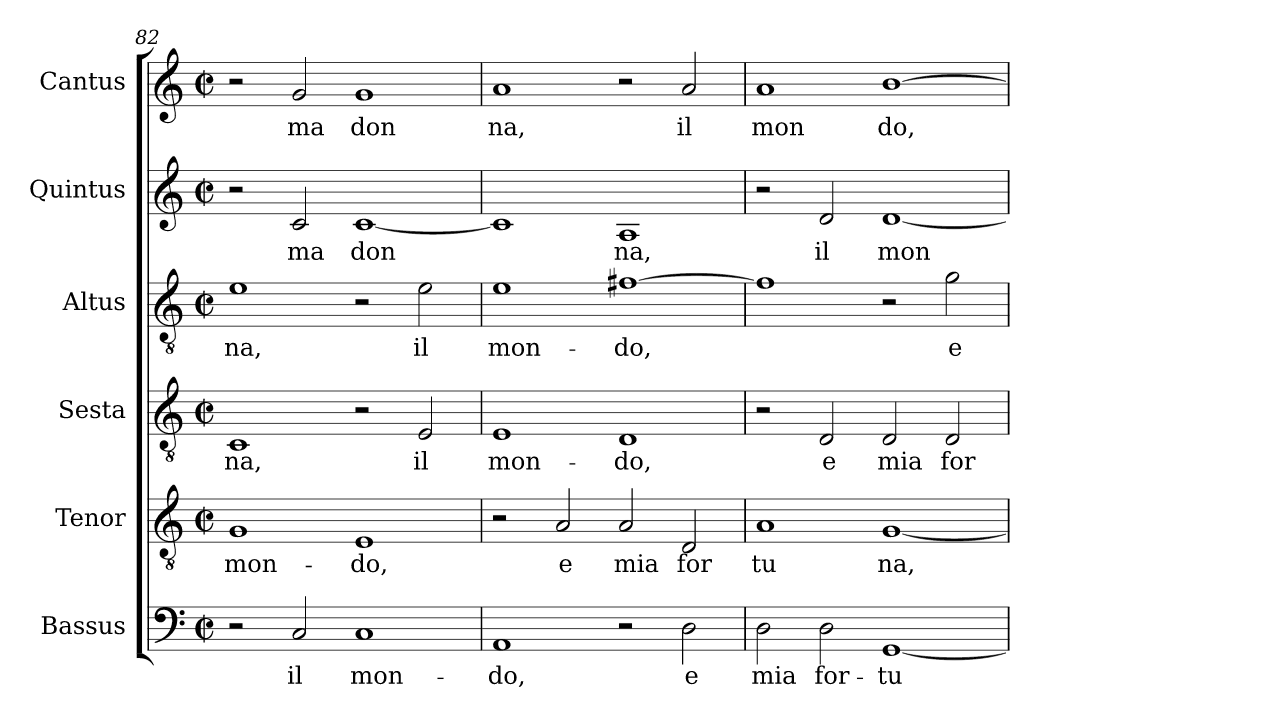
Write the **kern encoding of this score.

**kern	**text	**kern	**text	**kern	**text	**kern	**text	**kern	**text	**kern	**text
*part6	*part6	*part5	*part5	*part4	*part4	*part3	*part3	*part2	*part2	*part1	*part1
*staff6	*staff6	*staff5	*staff5	*staff4	*staff4	*staff3	*staff3	*staff2	*staff2	*staff1	*staff1
*I"Bassus	*	*I"Tenor	*	*I"Sesta	*	*I"Altus	*	*I"Quintus	*	*I"Cantus	*
*I'Bassus	*	*I'Tenor	*	*I'Sesta	*	*I'Altus	*	*I'Quintus	*	*I'Cantus	*
*clefF4	*	*clefGv2	*	*clefGv2	*	*clefGv2	*	*clefG2	*	*clefG2	*
*k[]	*	*k[]	*	*k[]	*	*k[]	*	*k[]	*	*k[]	*
*C:	*	*C:	*	*C:	*	*C:	*	*C:	*	*C:	*
*M2/2	*	*M2/2	*	*M2/2	*	*M2/2	*	*M2/2	*	*M2/2	*
*met(c|)	*	*met(c|)	*	*met(c|)	*	*met(c|)	*	*met(c|)	*	*met(c|)	*
=82	=82	=82	=82	=82	=82	=82	=82	=82	=82	=82	=82
!	!	!	!LO:LY:b:cj	!	!LO:LY:b:cj	!	!LO:LY:b:cj	!	!	!	!
2r	.	1G	mon-	1C	-na,	1e	-na,	2r	.	2r	.
!	!LO:LY:b	!	!	!	!	!	!	!	!LO:LY:b:cj	!	!LO:LY:b:cj
2C/	il	.	.	.	.	.	.	2c/	ma	2g/	ma
!	!LO:LY:b	!	!LO:LY:b:cj	!	!	!	!	!	!LO:LY:b:cj	!	!LO:LY:b:cj
1C	mon-	1E	-do,	2r	.	2r	.	[<1c	don	1g	don
!	!	!	!	!	!LO:LY:b:cj	!	!LO:LY:b:cj	!	!	!	!
.	.	.	.	2E/	il	2e\	il	.	.	.	.
!!LO:PB:g=z
=83	=83	=83	=83	=83	=83	=83	=83	=83	=83	=83	=83
!	!LO:LY:b	!	!	!	!LO:LY:b:cj	!	!LO:LY:b:cj	!	!LO:LY:b:cj	!	!LO:LY:b:cj
1AA	-do,	2r	.	1E	mon-	1e	mon-	1c]	.	1a	na,
!	!	!	!LO:LY:b:cj	!	!	!	!	!	!	!	!
.	.	2A/	e	.	.	.	.	.	.	.	.
!	!	!	!LO:LY:b:cj	!	!LO:LY:b:cj	!	!LO:LY:b:cj	!	!LO:LY:b:cj	!	!
2r	.	2A/	mia	1D	-do,	[>1f#X	-do,	1A	na,	2r	.
!	!LO:LY:b	!	!LO:LY:b:cj	!	!	!	!	!	!	!	!LO:LY:b:cj
2D\	e	2D/	for	.	.	.	.	.	.	2a/	il
=84	=84	=84	=84	=84	=84	=84	=84	=84	=84	=84	=84
!	!LO:LY:b	!	!LO:LY:b:cj	!	!	!	!LO:LY:b:cj	!	!	!	!LO:LY:b:cj
2D\	mia	1A	tu	2r	.	1f#]	.	2r	.	1a	mon
!	!LO:LY:b	!	!	!	!LO:LY:b:cj	!	!	!	!LO:LY:b:cj	!	!
2D\	for-	.	.	2D/	e	.	.	2d/	il	.	.
!	!LO:LY:b	!	!LO:LY:b:cj	!	!LO:LY:b:cj	!	!	!	!LO:LY:b:cj	!	!LO:LY:b:cj
[<1GG	-tu-	[<1G	na,	2D/	mia	2r	.	[<1d	mon	[>1b	do,
!	!	!	!	!	!LO:LY:b:cj	!	!LO:LY:b:cj	!	!	!	!
.	.	.	.	2D/	for-	2g\	e	.	.	.	.
=	=	=	=	=	=	=	=	=	=	=	=
*-	*-	*-	*-	*-	*-	*-	*-	*-	*-	*-	*-
